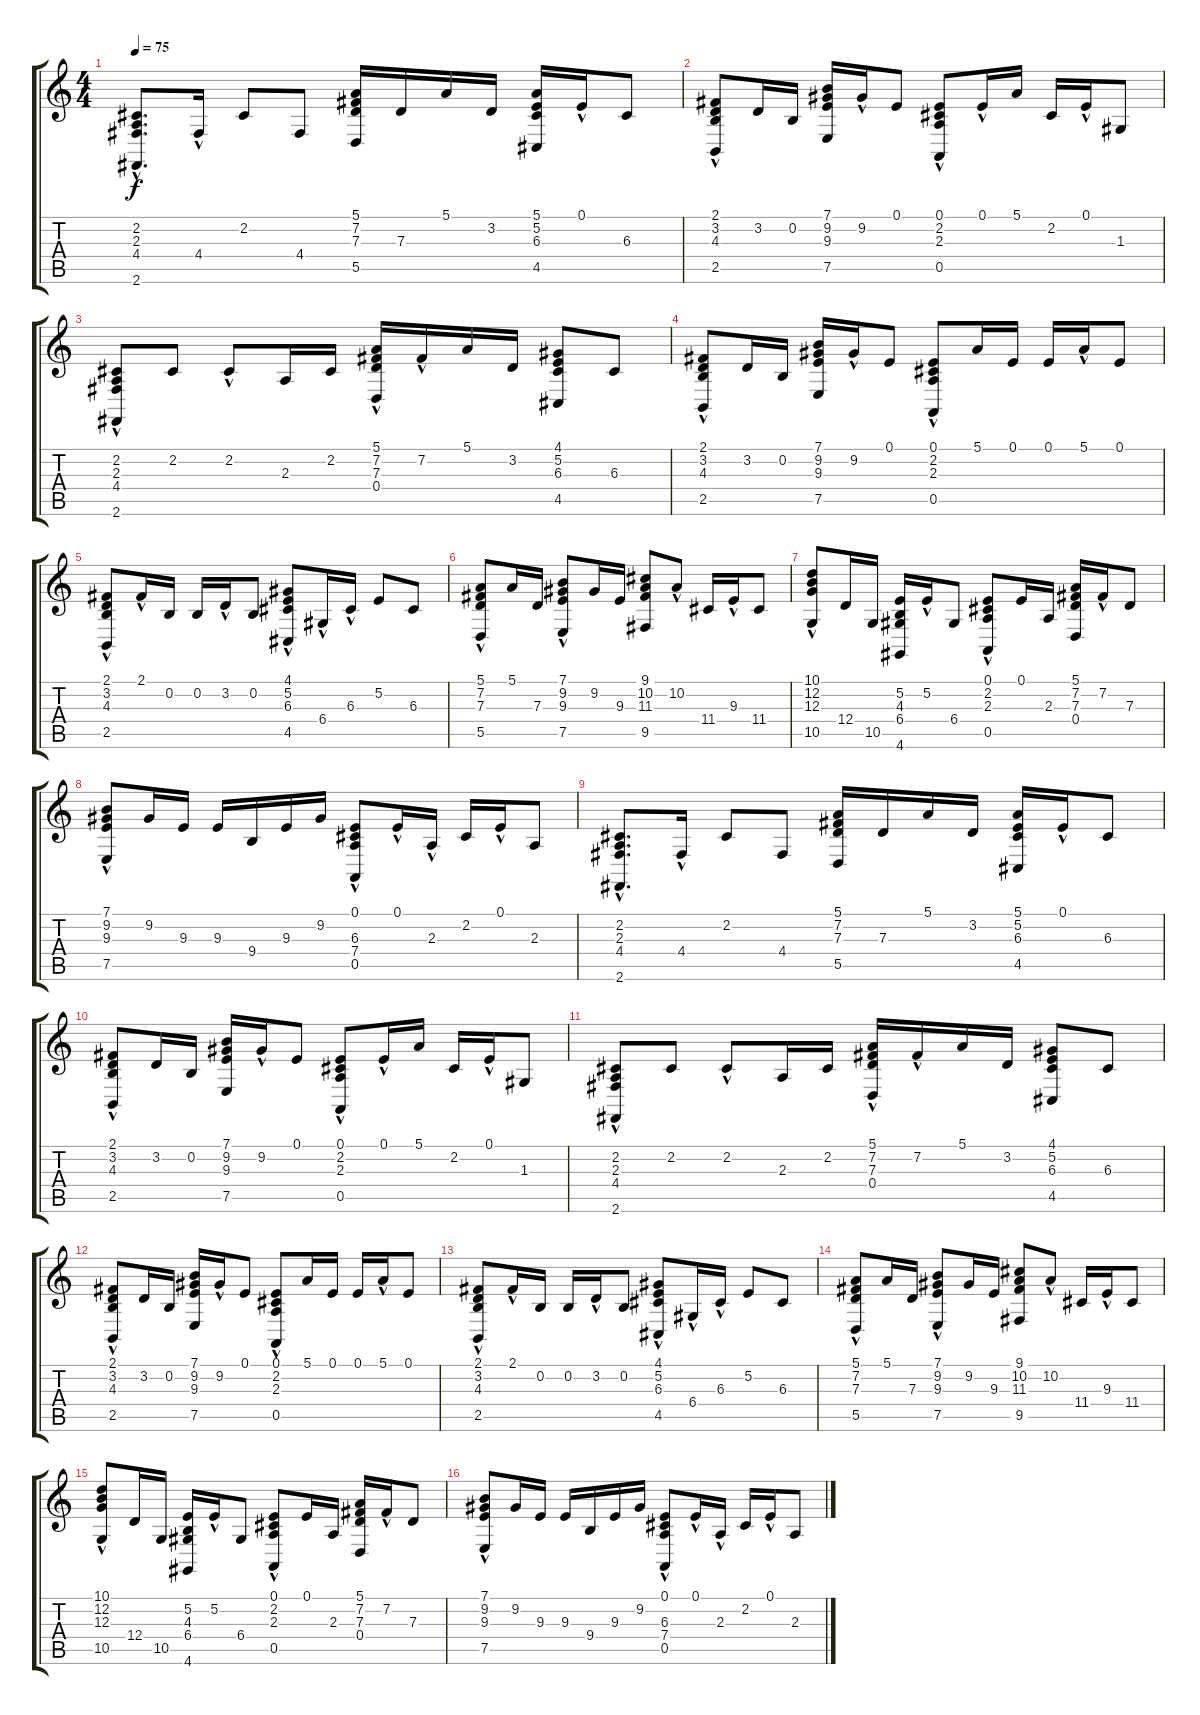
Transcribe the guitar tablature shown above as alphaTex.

\track "" {instrument acousticgrandpiano}
\staff {score tabs}
\tuning (E4 B3 G3 D3 A2 E2) {hide}
\ts (4 4)
\tempo 75
\clef g2
\ks c
(2.2 2.3 4.4{hac} 2.6).8{d dy f instrument acousticgrandpiano} 4.4{hac}.16 2.2.8 4.4.8 (5.1 7.2 7.3 5.5).16 7.3.16 5.1.16 3.2.16 (5.1 5.2 6.3 4.5).16 0.1{hac}.16 6.3.8 |
(2.1 3.2 4.3{hac} 2.5).8 3.2.16 0.2.16 (7.1 9.2 9.3 7.5).16 9.2{hac}.16 0.1.8 (0.1 2.2 2.3{hac} 0.5).8 0.1{hac}.16 5.1.16 2.2.16 0.1{hac}.16 1.3.8 |
(2.2 2.3{hac} 4.4 2.6).8 2.2.8 2.2{hac}.8 2.3.16 2.2.16 (5.1 7.2 7.3{hac} 0.4).16 7.2{hac}.16 5.1.16 3.2.16 (4.1 5.2 6.3 4.5).8 6.3.8 |
(2.1 3.2 4.3{hac} 2.5).8 3.2.16 0.2.16 (7.1 9.2 9.3 7.5).16 9.2{hac}.16 0.1.8 (0.1{hac} 2.2 2.3 0.5).8 5.1.16 0.1.16 0.1.16 5.1{hac}.16 0.1.8 |
(2.1 3.2 4.3{hac} 2.5).8 2.1{hac}.16 0.2.16 0.2.16 3.2{hac}.16 0.2.8 (4.1 5.2 6.3{hac} 4.5).8 6.4{hac}.16 6.3{hac}.16 5.2.8 6.3.8 |
(5.1 7.2 7.3{hac} 5.5).8 5.1.16 7.3.16 (7.1 9.2 9.3{hac} 7.5).8 9.2.16 9.3.16 (9.1 10.2 11.3 9.5).8 10.2{hac}.8 11.4.16 9.3{hac}.16 11.4.8 |
(10.1 12.2 12.3 10.5{hac}).8 12.4.16 10.5.16 (5.2 4.3 6.4 4.6).16 5.2{hac}.16 6.4.8 (0.1 2.2 2.3{hac} 0.5).8 0.1.16 2.3.16 (5.1 7.2 7.3 0.4).16 7.2{hac}.16 7.3.8 |
(7.1 9.2 9.3{hac} 7.5).8 9.2.16 9.3.16 9.3.16 9.4.16 9.3.16 9.2.16 (0.1 6.3 7.4{hac} 0.5).8 0.1{hac}.16 2.3{hac}.16 2.2.16 0.1{hac}.16 2.3.8 |
(2.2 2.3 4.4{hac} 2.6).8{d} 4.4{hac}.16 2.2.8 4.4.8 (5.1 7.2 7.3 5.5).16 7.3.16 5.1.16 3.2.16 (5.1 5.2 6.3 4.5).16 0.1{hac}.16 6.3.8 |
(2.1 3.2 4.3{hac} 2.5).8 3.2.16 0.2.16 (7.1 9.2 9.3 7.5).16 9.2{hac}.16 0.1.8 (0.1 2.2 2.3{hac} 0.5).8 0.1{hac}.16 5.1.16 2.2.16 0.1{hac}.16 1.3.8 |
(2.2 2.3{hac} 4.4 2.6).8 2.2.8 2.2{hac}.8 2.3.16 2.2.16 (5.1 7.2 7.3{hac} 0.4).16 7.2{hac}.16 5.1.16 3.2.16 (4.1 5.2 6.3 4.5).8 6.3.8 |
(2.1 3.2 4.3{hac} 2.5).8 3.2.16 0.2.16 (7.1 9.2 9.3 7.5).16 9.2{hac}.16 0.1.8 (0.1{hac} 2.2 2.3 0.5).8 5.1.16 0.1.16 0.1.16 5.1{hac}.16 0.1.8 |
(2.1 3.2 4.3{hac} 2.5).8 2.1{hac}.16 0.2.16 0.2.16 3.2{hac}.16 0.2.8 (4.1 5.2 6.3{hac} 4.5).8 6.4{hac}.16 6.3{hac}.16 5.2.8 6.3.8 |
(5.1 7.2 7.3{hac} 5.5).8 5.1.16 7.3.16 (7.1 9.2 9.3{hac} 7.5).8 9.2.16 9.3.16 (9.1 10.2 11.3 9.5).8 10.2{hac}.8 11.4.16 9.3{hac}.16 11.4.8 |
(10.1 12.2 12.3 10.5{hac}).8 12.4.16 10.5.16 (5.2 4.3 6.4 4.6).16 5.2{hac}.16 6.4.8 (0.1 2.2 2.3{hac} 0.5).8 0.1.16 2.3.16 (5.1 7.2 7.3 0.4).16 7.2{hac}.16 7.3.8 |
(7.1 9.2 9.3{hac} 7.5).8 9.2.16 9.3.16 9.3.16 9.4.16 9.3.16 9.2.16 (0.1 6.3 7.4{hac} 0.5).8 0.1{hac}.16 2.3{hac}.16 2.2.16 0.1{hac}.16 2.3.8
